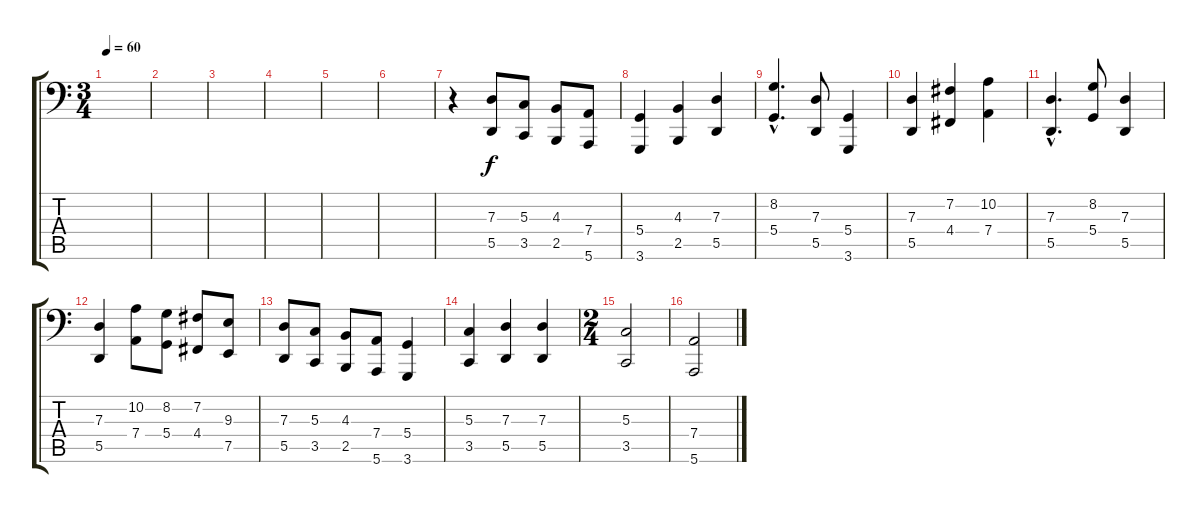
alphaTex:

\track "" {instrument lead5charang}
\staff {score tabs}
\tuning (E3 B2 G2 D2 A1 E1) {hide}
\ts (3 4)
\tempo 60
\clef f4
\ks c
|
|
|
|
|
|
r.4 (7.3 5.5).8 (5.3 3.5).8 (4.3 2.5).8 (7.4 5.6).8 |
(5.4 3.6).4 (4.3 2.5).4 (7.3 5.5).4 |
(8.2{hac} 5.4{hac}).4{d} (7.3 5.5).8 (5.4 3.6).4 |
(7.3 5.5).4 (7.2 4.4).4 (10.2 7.4).4 |
(7.3{hac} 5.5{hac}).4{d} (8.2 5.4).8 (7.3 5.5).4 |
(7.3 5.5).4 (10.2 7.4).8 (8.2 5.4).8 (7.2 4.4).8 (9.3 7.5).8 |
(7.3 5.5).8 (5.3 3.5).8 (4.3 2.5).8 (7.4 5.6).8 (5.4 3.6).4 |
(5.3 3.5).4 (7.3 5.5).4 (7.3 5.5).4 |
\ts (2 4)
(5.3 3.5).2 |
(7.4 5.6).2{dy f}
